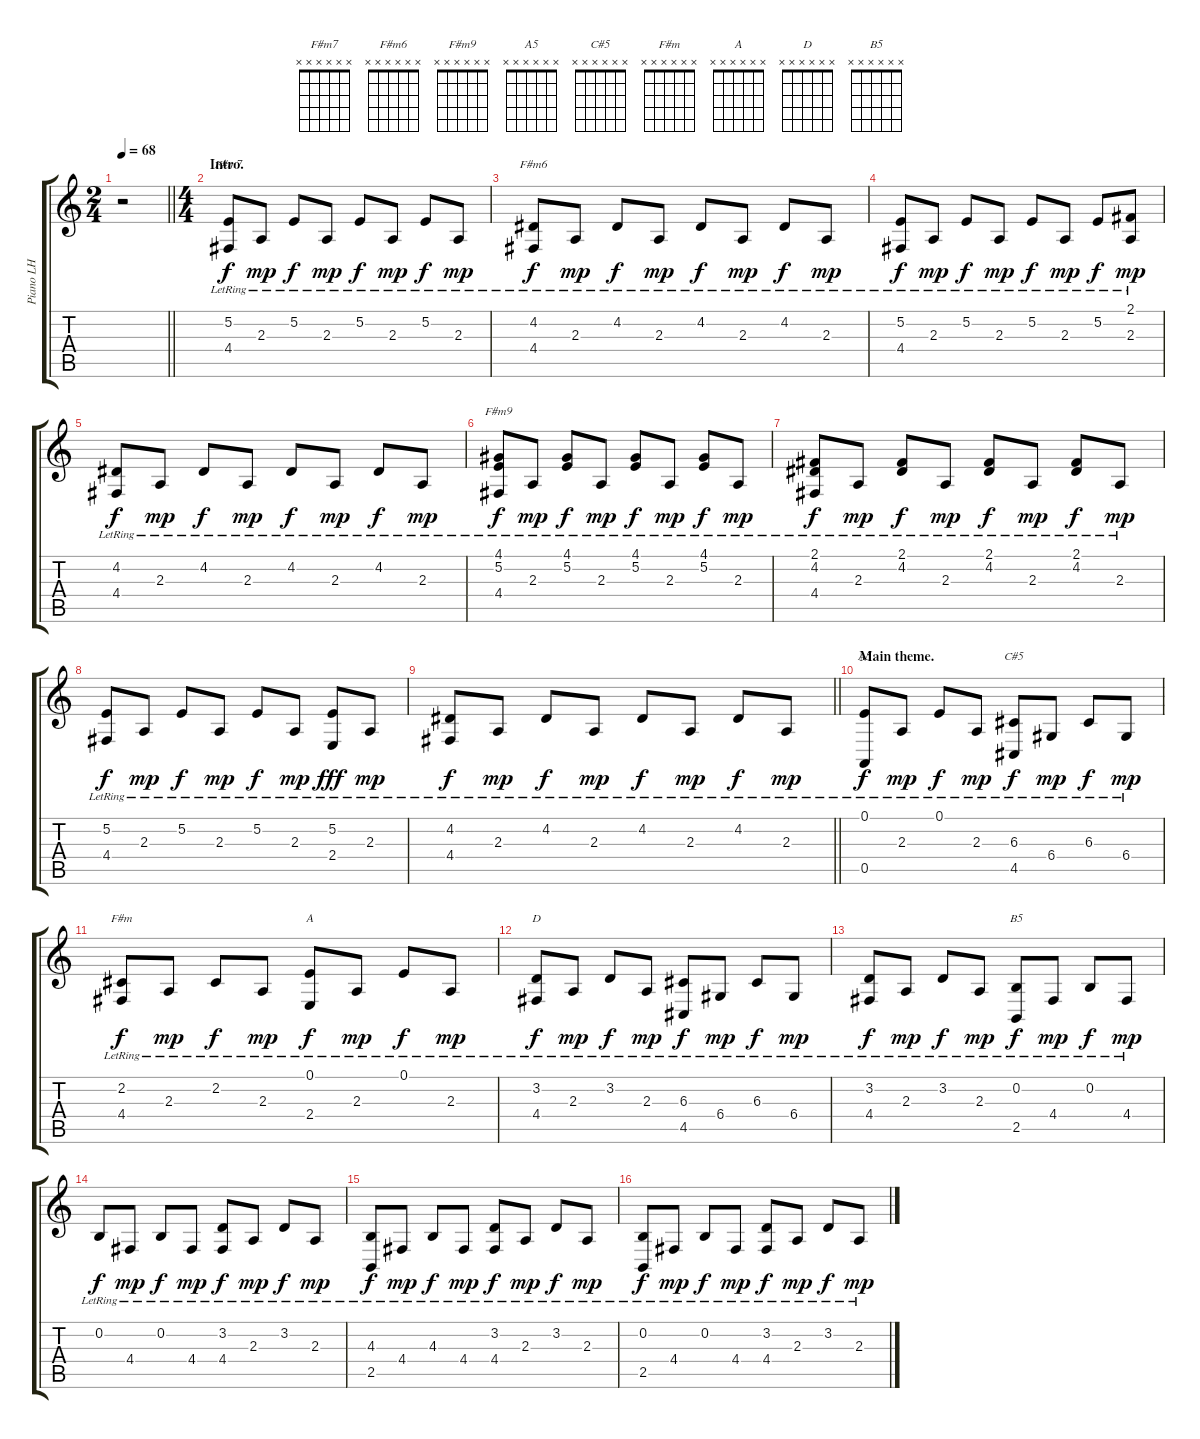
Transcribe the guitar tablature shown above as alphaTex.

\track ("Piano LH" "Piano LH") {instrument acousticgrandpiano}
\staff {score tabs}
\tuning (E4 B3 G3 D3 A2 E2) {hide}
\chord ("F#m7" x x x x x x)
\chord ("F#m6" x x x x x x)
\chord ("F#m9" x x x x x x)
\chord ("A5" x x x x x x)
\chord ("C#5" x x x x x x)
\chord ("F#m" x x x x x x)
\chord ("A" x x x x x x)
\chord ("D" x x x x x x)
\chord ("B5" x x x x x x)
\ts (2 4)
\tempo 68
\clef g2
\barLineRight lightlight
\ks c
r.2{dy f instrument acousticgrandpiano} |
\ts (4 4)
\section ("" "Intro.")
(5.2{lr} 4.4{lr}).8{ch "F#m7"} 2.3{lr}.8{dy mp} 5.2{lr}.8{dy f} 2.3{lr}.8{dy mp} 5.2{lr}.8{dy f} 2.3{lr}.8{dy mp} 5.2{lr}.8{dy f} 2.3{lr}.8{dy mp} |
(4.2{lr} 4.4{lr}).8{ch "F#m6" dy f} 2.3{lr}.8{dy mp} 4.2{lr}.8{dy f} 2.3{lr}.8{dy mp} 4.2{lr}.8{dy f} 2.3{lr}.8{dy mp} 4.2{lr}.8{dy f} 2.3{lr}.8{dy mp} |
(5.2{lr} 4.4{lr}).8{dy f} 2.3{lr}.8{dy mp} 5.2{lr}.8{dy f} 2.3{lr}.8{dy mp} 5.2{lr}.8{dy f} 2.3{lr}.8{dy mp} 5.2{lr}.8{dy f} (2.1 2.3{lr}).8{dy mp} |
(4.2{lr} 4.4{lr}).8{dy f} 2.3{lr}.8{dy mp} 4.2{lr}.8{dy f} 2.3{lr}.8{dy mp} 4.2{lr}.8{dy f} 2.3{lr}.8{dy mp} 4.2{lr}.8{dy f} 2.3{lr}.8{dy mp} |
(4.1{lr} 5.2{lr} 4.4{lr}).8{ch "F#m9" dy f} 2.3{lr}.8{dy mp} (4.1{lr} 5.2{lr}).8{dy f} 2.3{lr}.8{dy mp} (4.1{lr} 5.2{lr}).8{dy f} 2.3{lr}.8{dy mp} (4.1{lr} 5.2{lr}).8{dy f} 2.3{lr}.8{dy mp} |
(2.1{lr} 4.2{lr} 4.4{lr}).8{dy f} 2.3{lr}.8{dy mp} (2.1{lr} 4.2{lr}).8{dy f} 2.3{lr}.8{dy mp} (2.1{lr} 4.2{lr}).8{dy f} 2.3{lr}.8{dy mp} (2.1{lr} 4.2{lr}).8{dy f} 2.3{lr}.8{dy mp} |
(5.2{lr} 4.4{lr}).8{dy f} 2.3{lr}.8{dy mp} 5.2{lr}.8{dy f} 2.3{lr}.8{dy mp} 5.2{lr}.8{dy f} 2.3{lr}.8{dy mp} (5.2{lr} 2.4{lr}).8{dy fff} 2.3{lr}.8{dy mp} |
\barLineRight lightlight
(4.2 4.4{lr}).8{dy f} 2.3{lr}.8{dy mp} 4.2{lr}.8{dy f} 2.3{lr}.8{dy mp} 4.2{lr}.8{dy f} 2.3{lr}.8{dy mp} 4.2{lr}.8{dy f} 2.3{lr}.8{dy mp} |
\section ("" "Main theme.")
(0.1{lr} 0.5{lr}).8{ch "A5" dy f} 2.3{lr}.8{dy mp} 0.1{lr}.8{dy f} 2.3{lr}.8{dy mp} (6.3{lr} 4.5{lr}).8{ch "C#5" dy f} 6.4{lr}.8{dy mp} 6.3{lr}.8{dy f} 6.4{lr}.8{dy mp} |
(2.2{lr} 4.4{lr}).8{ch "F#m" dy f} 2.3{lr}.8{dy mp} 2.2{lr}.8{dy f} 2.3{lr}.8{dy mp} (0.1{lr} 2.4{lr}).8{ch "A" dy f} 2.3{lr}.8{dy mp} 0.1{lr}.8{dy f} 2.3{lr}.8{dy mp} |
(3.2{lr} 4.4{lr}).8{ch "D" dy f} 2.3{lr}.8{dy mp} 3.2{lr}.8{dy f} 2.3{lr}.8{dy mp} (6.3{lr} 4.5{lr}).8{dy f} 6.4{lr}.8{dy mp} 6.3{lr}.8{dy f} 6.4{lr}.8{dy mp} |
(3.2{lr} 4.4{lr}).8{dy f} 2.3{lr}.8{dy mp} 3.2{lr}.8{dy f} 2.3{lr}.8{dy mp} (0.2{lr} 2.5{lr}).8{ch "B5" dy f} 4.4{lr}.8{dy mp} 0.2{lr}.8{dy f} 4.4{lr}.8{dy mp} |
0.2{lr}.8{dy f} 4.4{lr}.8{dy mp} 0.2{lr}.8{dy f} 4.4{lr}.8{dy mp} (3.2{lr} 4.4{lr}).8{dy f} 2.3{lr}.8{dy mp} 3.2{lr}.8{dy f} 2.3{lr}.8{dy mp} |
(4.3{lr} 2.5{lr}).8{dy f} 4.4{lr}.8{dy mp} 4.3{lr}.8{dy f} 4.4{lr}.8{dy mp} (3.2{lr} 4.4{lr}).8{dy f} 2.3{lr}.8{dy mp} 3.2{lr}.8{dy f} 2.3{lr}.8{dy mp} |
(0.2{lr} 2.5{lr}).8{dy f} 4.4{lr}.8{dy mp} 0.2{lr}.8{dy f} 4.4{lr}.8{dy mp} (3.2{lr} 4.4{lr}).8{dy f} 2.3{lr}.8{dy mp} 3.2{lr}.8{dy f} 2.3{lr}.8{dy mp}
